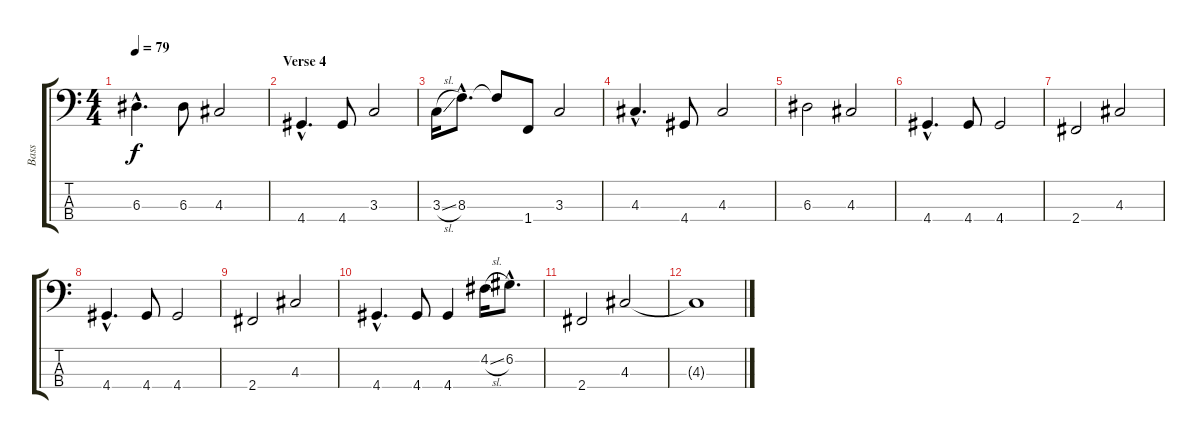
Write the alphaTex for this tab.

\track ("Bass" "Bass") {instrument electricbassfinger}
\staff {score tabs}
\tuning (G2 D2 A1 E1) {hide}
\ts (4 4)
\tempo 79
\clef f4
\ks c
6.3{hac}.4{d dy f} 6.3.8 4.3.2 |
\section ("" "Verse 4")
4.4{hac}.4{d} 4.4.8 3.3.2 |
3.3{sl}.16 8.3{hac}.8{d} 8.3{t}.8 1.4.8 3.3.2 |
4.3{hac}.4{d} 4.4.8 4.3.2 |
6.3.2 4.3.2 |
4.4{hac}.4{d} 4.4.8 4.4.2 |
2.4.2 4.3.2 |
4.4{hac}.4{d} 4.4.8 4.4.2 |
2.4.2 4.3.2 |
4.4{hac}.4{d} 4.4.8 4.4.4 4.2{sl}.16 6.2{hac}.8{d} |
2.4.2 4.3.2 |
4.3{t}.1
